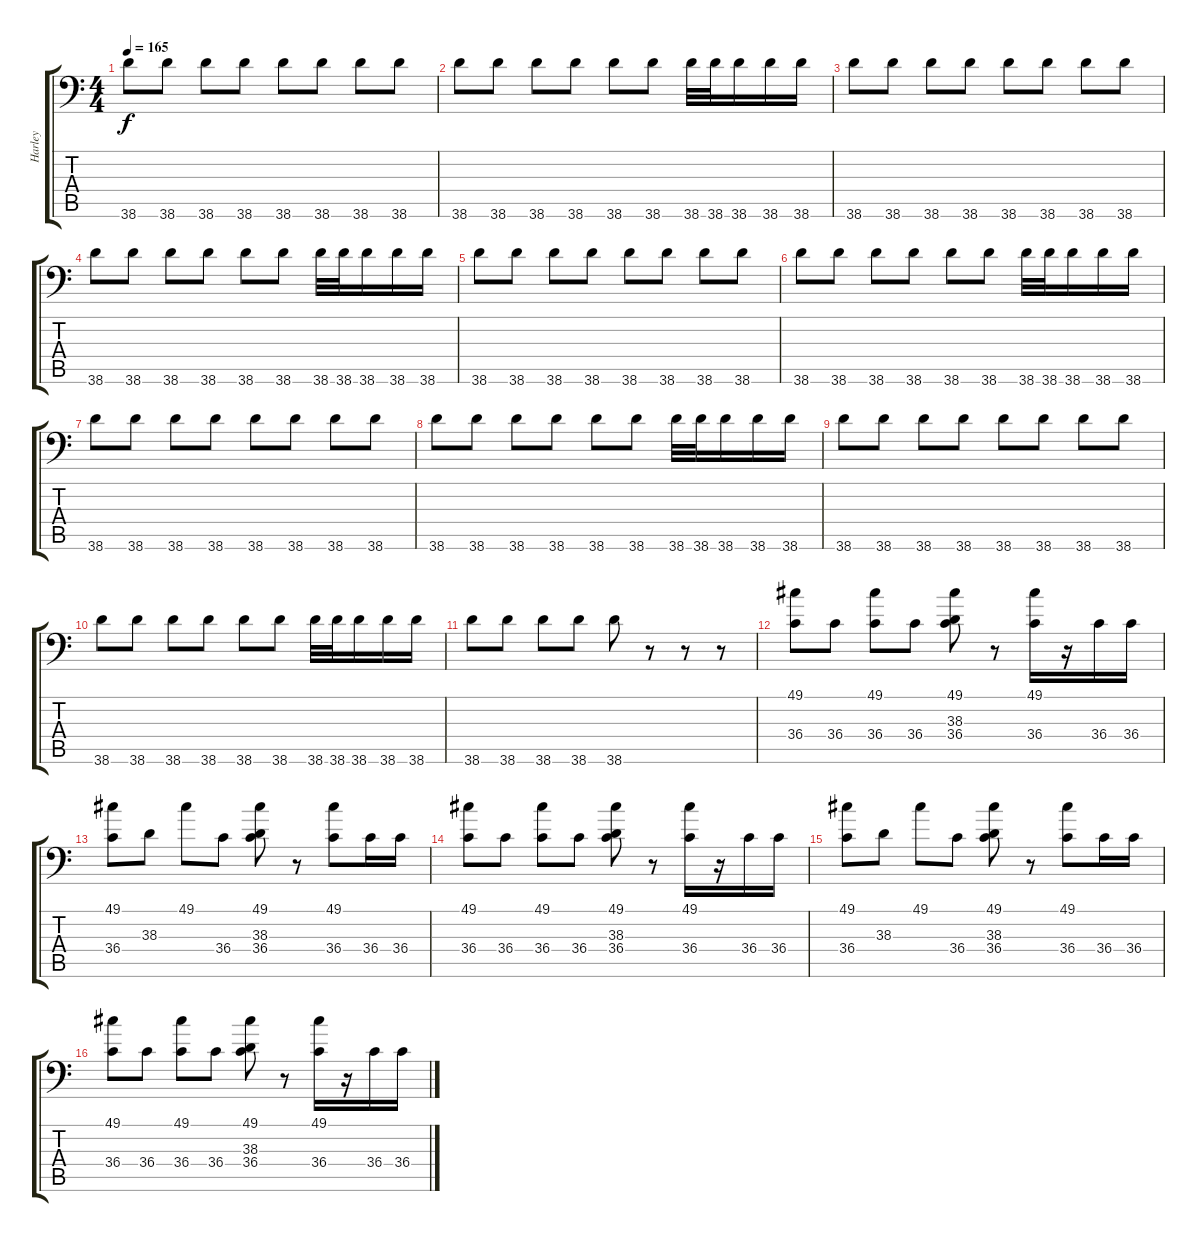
\track ("Harley" "Harley") {instrument acousticgrandpiano}
\staff {score tabs}
\tuning (C-1 C-1 C-1 C-1 C-1 C-1) {hide}
\ts (4 4)
\tempo 165
\clef f4
\ks c
38.6.8{dy f} 38.6.8 38.6.8 38.6.8 38.6.8 38.6.8 38.6.8 38.6.8 |
38.6.8 38.6.8 38.6.8 38.6.8 38.6.8 38.6.8 38.6.32 38.6.32 38.6.16 38.6.16 38.6.16 |
38.6.8 38.6.8 38.6.8 38.6.8 38.6.8 38.6.8 38.6.8 38.6.8 |
38.6.8 38.6.8 38.6.8 38.6.8 38.6.8 38.6.8 38.6.32 38.6.32 38.6.16 38.6.16 38.6.16 |
38.6.8 38.6.8 38.6.8 38.6.8 38.6.8 38.6.8 38.6.8 38.6.8 |
38.6.8 38.6.8 38.6.8 38.6.8 38.6.8 38.6.8 38.6.32 38.6.32 38.6.16 38.6.16 38.6.16 |
38.6.8 38.6.8 38.6.8 38.6.8 38.6.8 38.6.8 38.6.8 38.6.8 |
38.6.8 38.6.8 38.6.8 38.6.8 38.6.8 38.6.8 38.6.32 38.6.32 38.6.16 38.6.16 38.6.16 |
38.6.8 38.6.8 38.6.8 38.6.8 38.6.8 38.6.8 38.6.8 38.6.8 |
38.6.8 38.6.8 38.6.8 38.6.8 38.6.8 38.6.8 38.6.32 38.6.32 38.6.16 38.6.16 38.6.16 |
38.6.8 38.6.8 38.6.8 38.6.8 38.6.8 r.8 r.8 r.8 |
(49.1 36.4).8 36.4.8 (49.1 36.4).8 36.4.8 (49.1 38.3 36.4).8 r.8 (49.1 36.4).16 r.16 36.4.16 36.4.16 |
(49.1 36.4).8 38.3.8 49.1.8 36.4.8 (49.1 38.3 36.4).8 r.8 (49.1 36.4).8 36.4.16 36.4.16 |
(49.1 36.4).8 36.4.8 (49.1 36.4).8 36.4.8 (49.1 38.3 36.4).8 r.8 (49.1 36.4).16 r.16 36.4.16 36.4.16 |
(49.1 36.4).8 38.3.8 49.1.8 36.4.8 (49.1 38.3 36.4).8 r.8 (49.1 36.4).8 36.4.16 36.4.16 |
(49.1 36.4).8 36.4.8 (49.1 36.4).8 36.4.8 (49.1 38.3 36.4).8 r.8 (49.1 36.4).16 r.16 36.4.16 36.4.16
